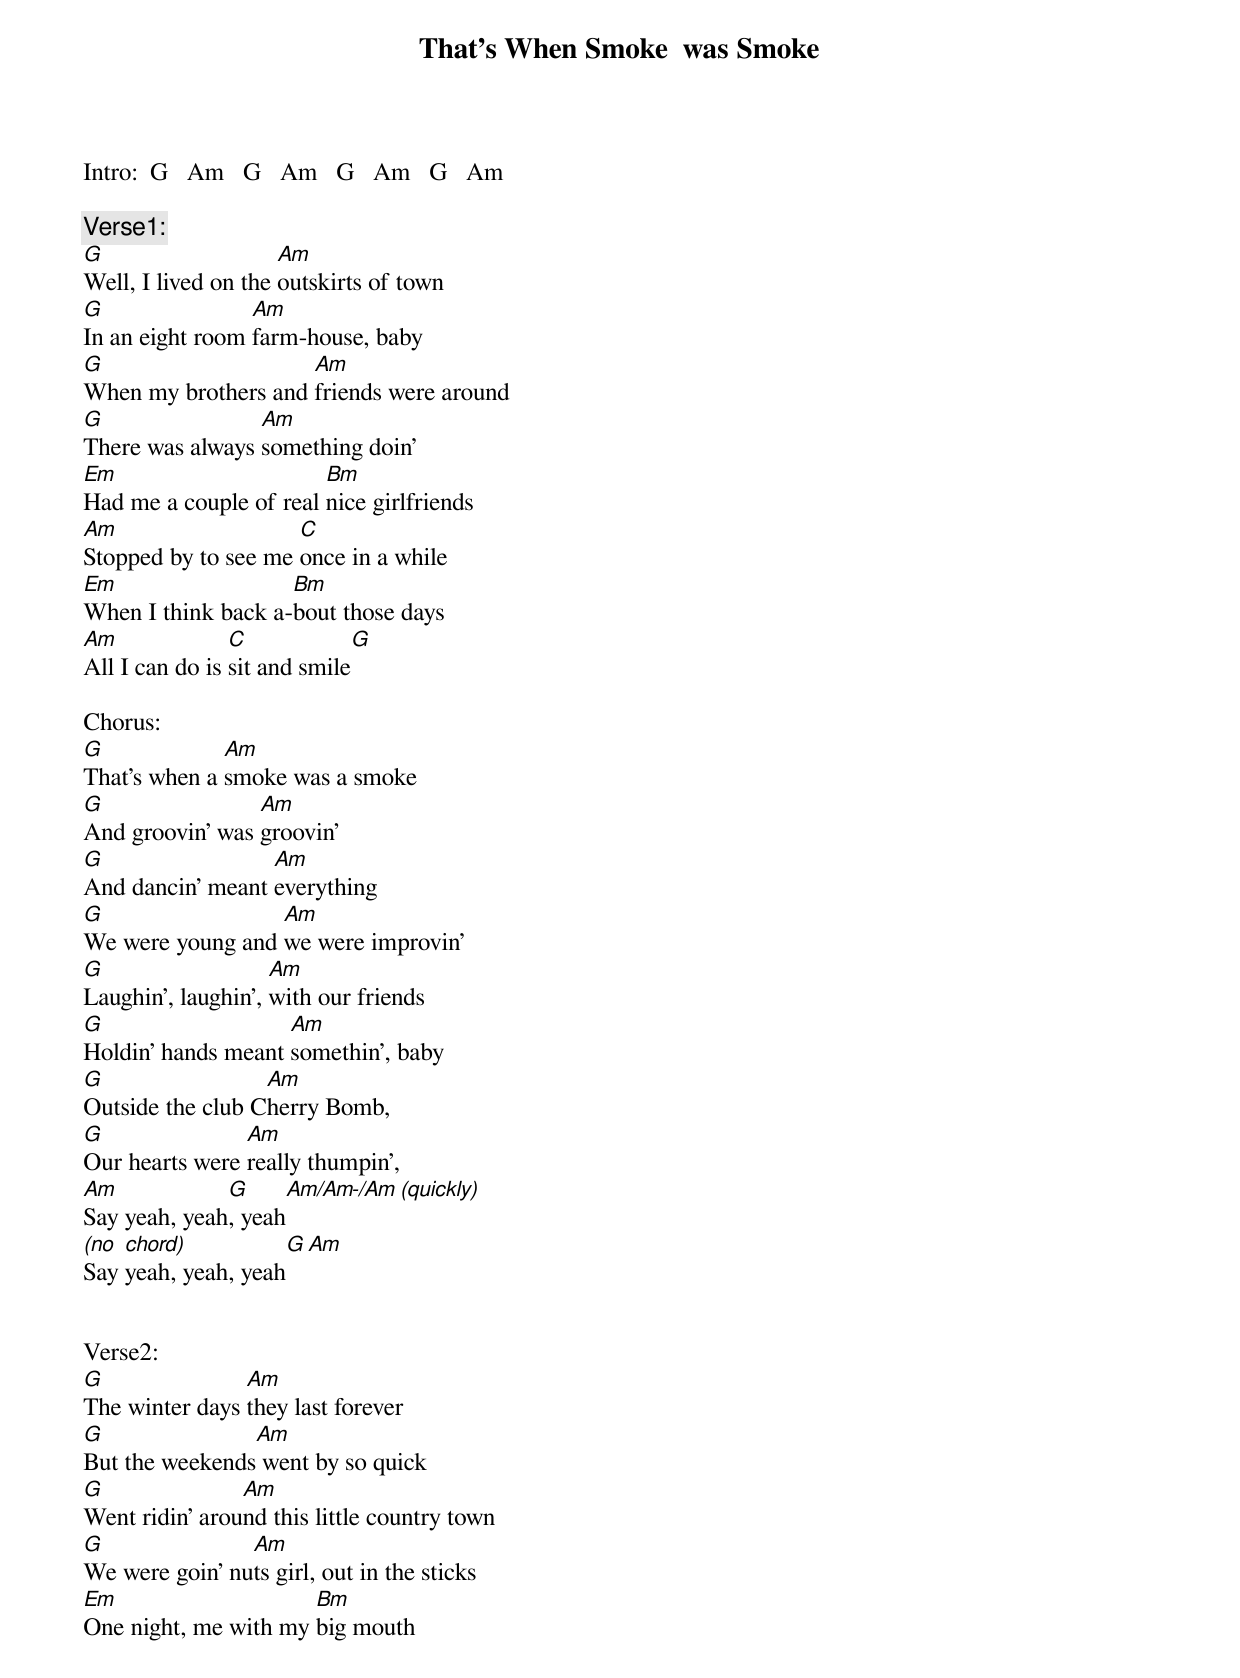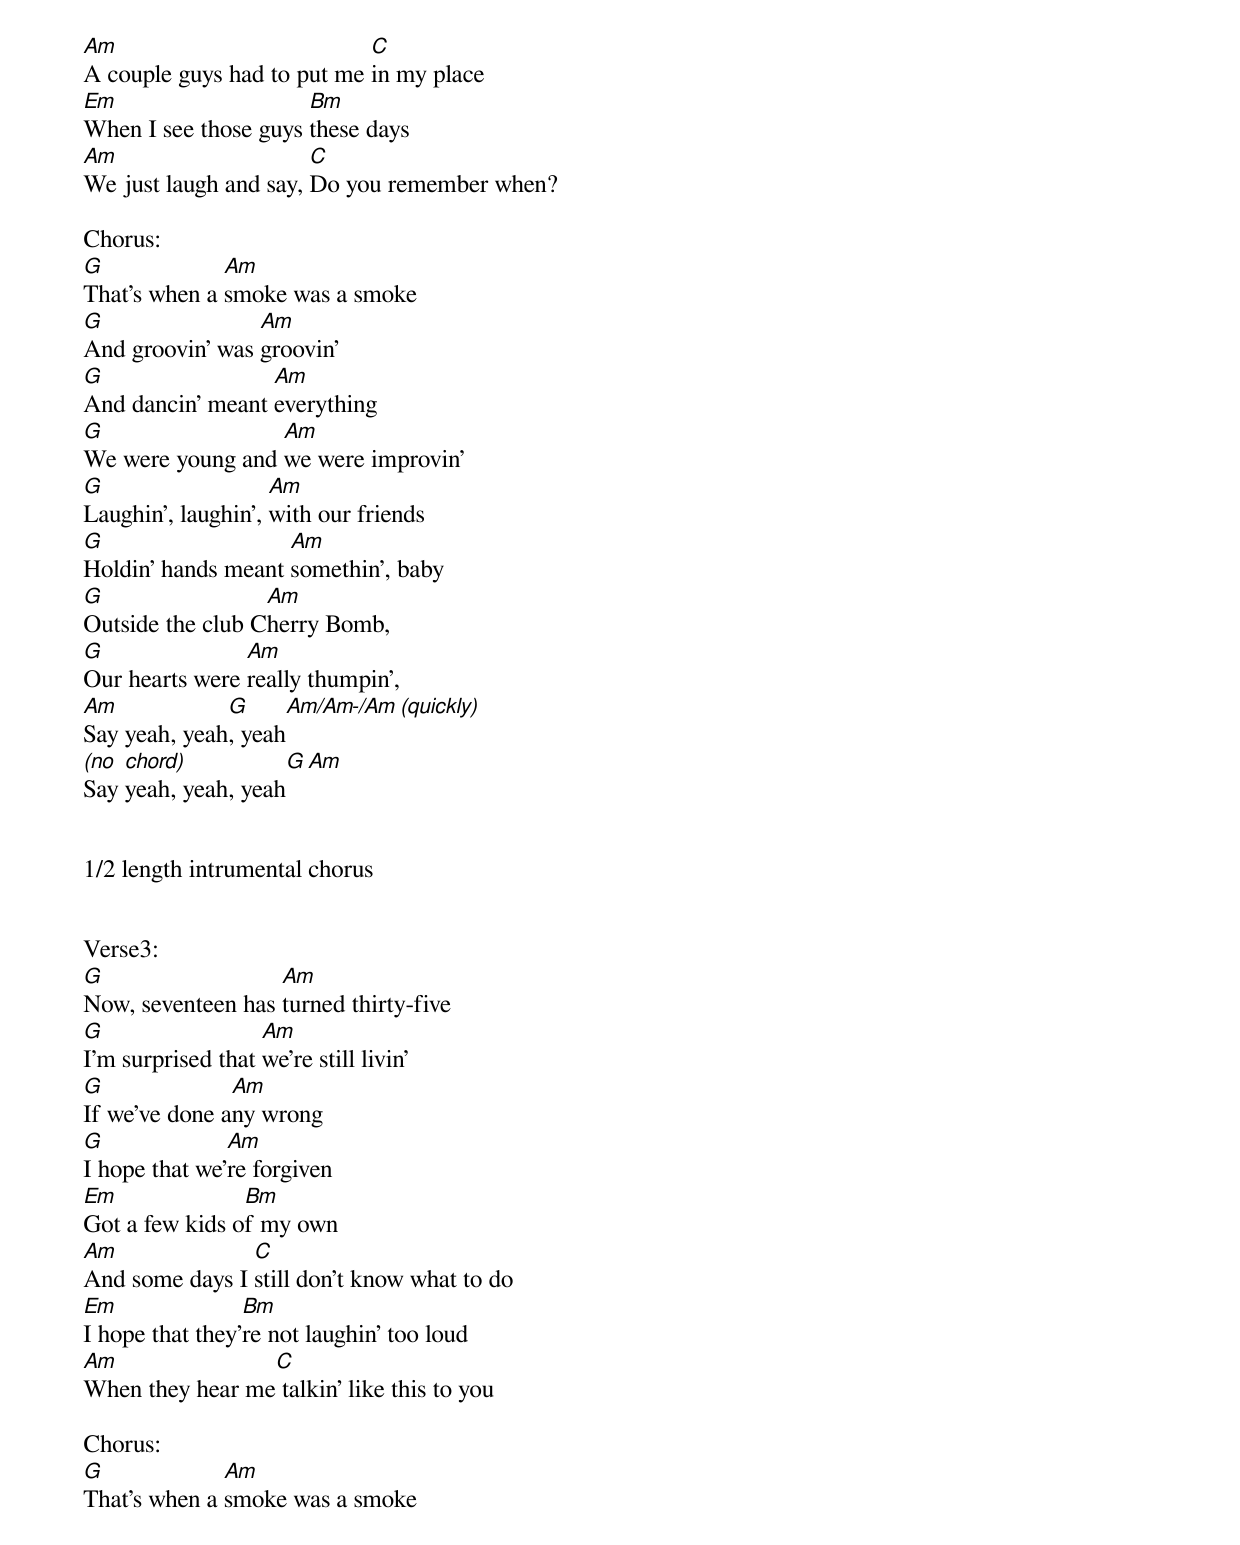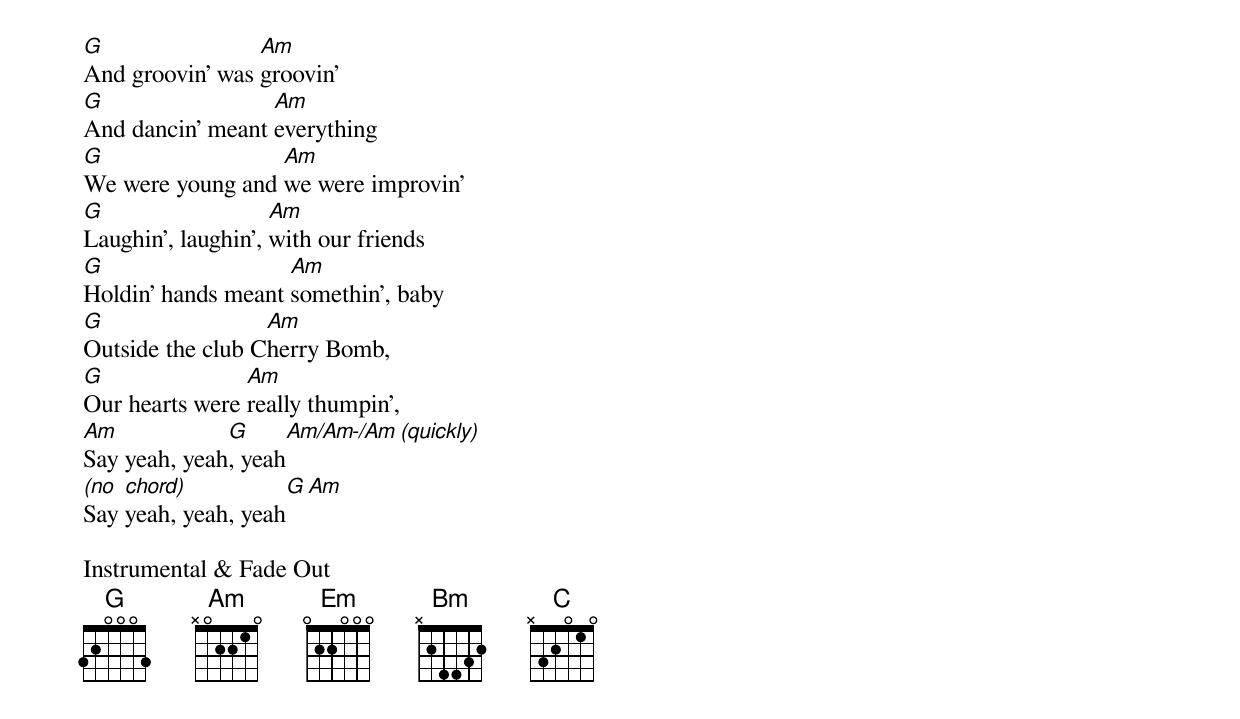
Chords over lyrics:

That's When Smoke  was Smoke

Intro:  G   Am   G   Am   G   Am   G   Am

Verse1:
G                    Am
Well, I lived on the outskirts of town
G                Am
In an eight room farm-house, baby
G                    Am
When my brothers and friends were around
G                Am
There was always something doin’
Em                      Bm
Had me a couple of real nice girlfriends
Am                   C
Stopped by to see me once in a while
Em                  Bm
When I think back a-bout those days
Am              C                G
All I can do is sit and smile

Chorus:
G             Am
That’s when a smoke was a smoke
G                Am
And groovin’ was groovin’
G                 Am
And dancin’ meant everything
G                 Am
We were young and we were improvin’
G                   Am
Laughin’, laughin’, with our friends
G                   Am
Holdin’ hands meant somethin’, baby
G                 Am
Outside the club Cherry Bomb,
G               Am
Our hearts were really thumpin’,
Am            G       Am/Am-/Am (quickly)
Say yeah, yeah, yeah
(no chord)           G Am
Say yeah, yeah, yeah


Verse2:
G               Am
The winter days they last forever
G               Am
But the weekends went by so quick
G               Am
Went ridin’ around this little country town
G               Am
We were goin’ nuts girl, out in the sticks
Em                    Bm
One night, me with my big mouth
Am                          C
A couple guys had to put me in my place
Em                    Bm
When I see those guys these days
Am                     C
We just laugh and say, Do you remember when?

Chorus:
G             Am
That’s when a smoke was a smoke
G                Am
And groovin’ was groovin’
G                 Am
And dancin’ meant everything
G                 Am
We were young and we were improvin’
G                   Am
Laughin’, laughin’, with our friends
G                   Am
Holdin’ hands meant somethin’, baby
G                 Am
Outside the club Cherry Bomb,
G               Am
Our hearts were really thumpin’,
Am            G       Am/Am-/Am (quickly)
Say yeah, yeah, yeah
(no chord)           G Am
Say yeah, yeah, yeah


1/2 length intrumental chorus


Verse3:
G                  Am
Now, seventeen has turned thirty-five
G                  Am
I’m surprised that we’re still livin’
G              Am
If we’ve done any wrong
G              Am
I hope that we’re forgiven
Em              Bm
Got a few kids of my own
Am              C
And some days I still don’t know what to do
Em               Bm
I hope that they’re not laughin’ too loud
Am               C
When they hear me talkin’ like this to you

Chorus:
G             Am
That’s when a smoke was a smoke
G                Am
And groovin’ was groovin’
G                 Am
And dancin’ meant everything
G                 Am
We were young and we were improvin’
G                   Am
Laughin’, laughin’, with our friends
G                   Am
Holdin’ hands meant somethin’, baby
G                 Am
Outside the club Cherry Bomb,
G               Am
Our hearts were really thumpin’,
Am            G       Am/Am-/Am (quickly)
Say yeah, yeah, yeah
(no chord)           G Am
Say yeah, yeah, yeah

Instrumental & Fade Out
